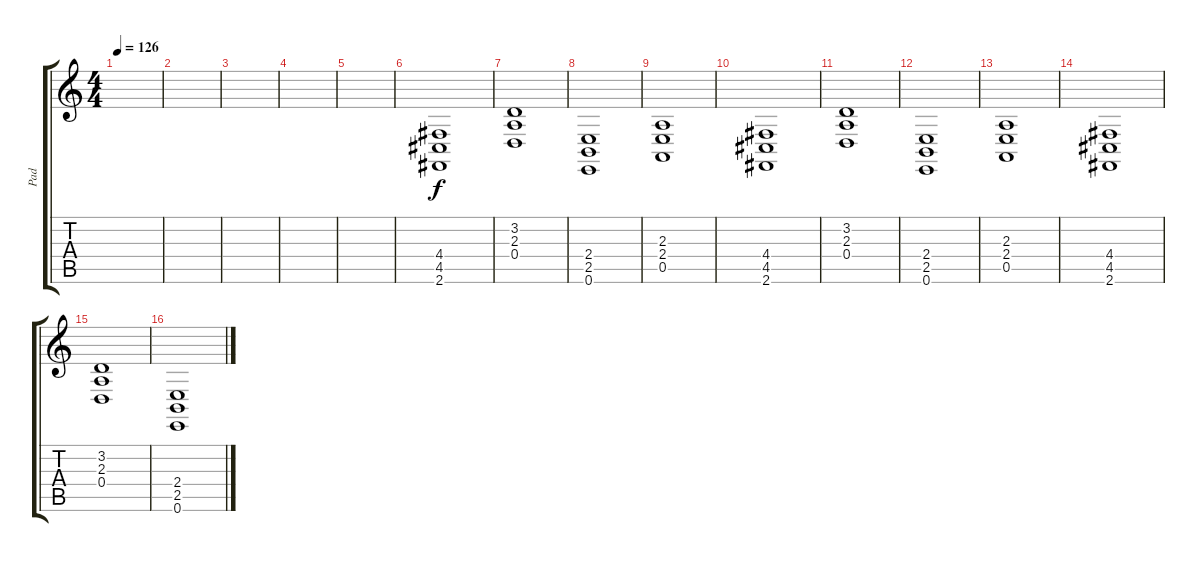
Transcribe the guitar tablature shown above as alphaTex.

\track ("Pad " "Pad ") {instrument pad4choir}
\staff {score tabs}
\tuning (E4 B3 G3 D3 A2 E2) {hide}
\ts (4 4)
\tempo 126
\clef g2
\ks c
|
|
|
|
|
(4.4 4.5 2.6).1 |
(3.2 2.3 0.4).1 |
(2.4 2.5 0.6).1 |
(2.3 2.4 0.5).1 |
(4.4 4.5 2.6).1 |
(3.2 2.3 0.4).1 |
(2.4 2.5 0.6).1 |
(2.3 2.4 0.5).1 |
(4.4 4.5 2.6).1 |
(3.2 2.3 0.4).1 |
(2.4 2.5 0.6).1
